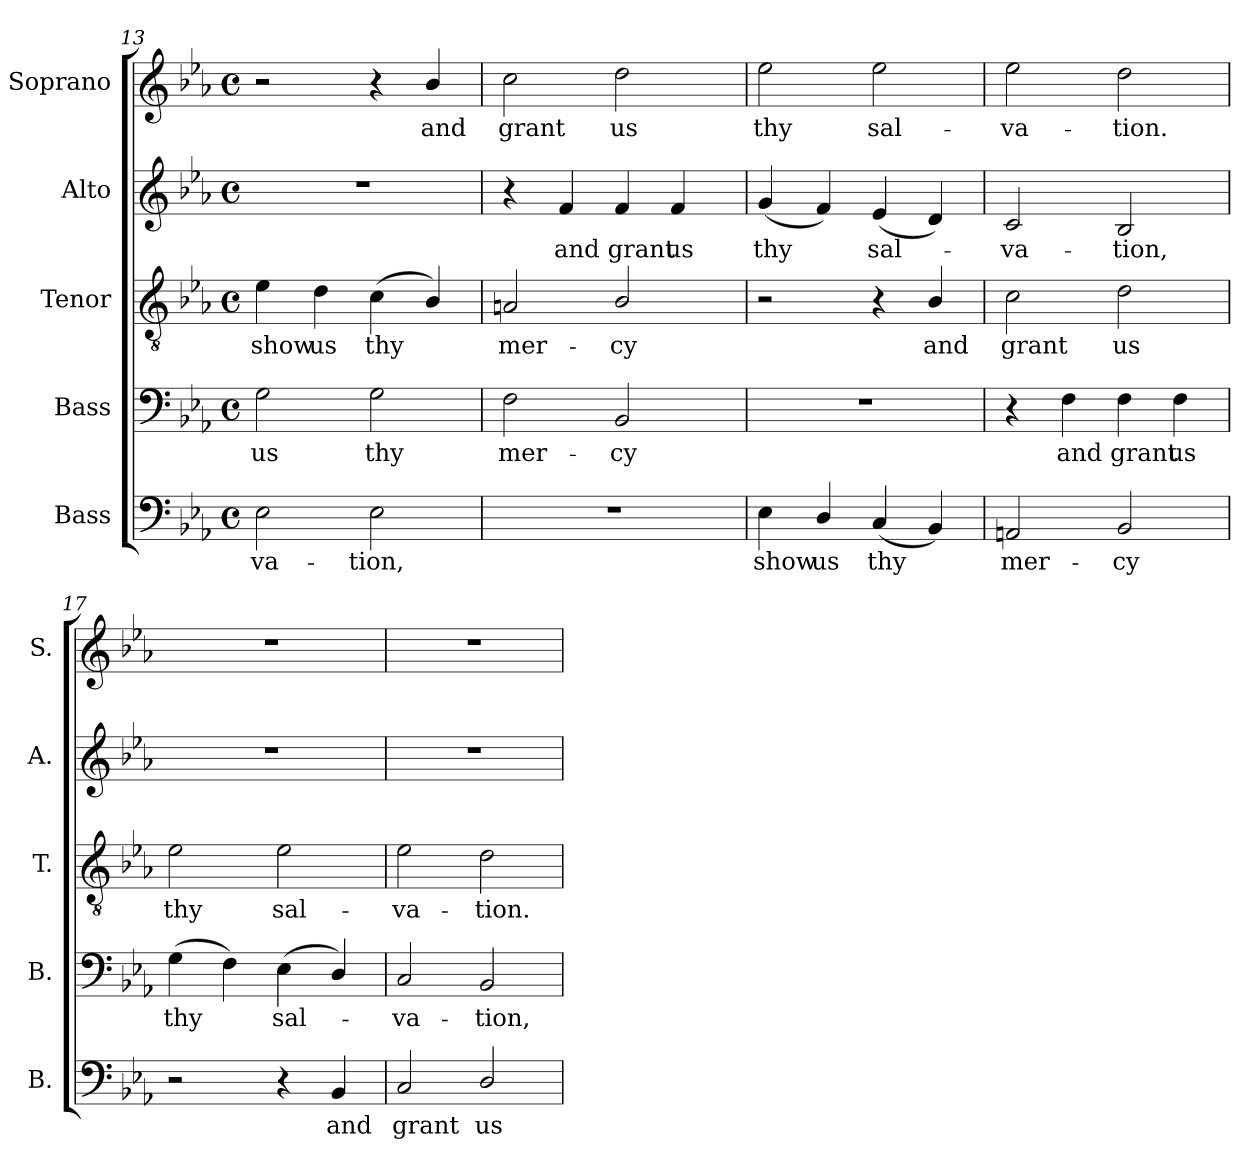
**kern	**text	**kern	**text	**kern	**text	**kern	**text	**kern	**text
*part5	*part5	*part4	*part4	*part3	*part3	*part2	*part2	*part1	*part1
*staff5	*staff5	*staff4	*staff4	*staff3	*staff3	*staff2	*staff2	*staff1	*staff1
*I"Bass	*	*I"Bass	*	*I"Tenor	*	*I"Alto	*	*I"Soprano	*
*I'B.	*	*I'B.	*	*I'T.	*	*I'A.	*	*I'S.	*
!!LO:PB:g=z
*clefF4	*	*clefF4	*	*clefGv2	*	*clefG2	*	*clefG2	*
*	*	*	*	*ITrd7c12	*	*	*	*	*
*k[b-e-a-]	*	*k[b-e-a-]	*	*k[b-e-a-]	*	*k[b-e-a-]	*	*k[b-e-a-]	*
*E-:	*	*E-:	*	*E-:	*	*E-:	*	*E-:	*
*M4/4	*	*M4/4	*	*M4/4	*	*M4/4	*	*M4/4	*
*met(c)	*	*met(c)	*	*met(c)	*	*met(c)	*	*met(c)	*
=13	=13	=13	=13	=13	=13	=13	=13	=13	=13
!	!LO:LY:b:color=#000000	!	!	!	!	!	!	!	!
!	!	!	!LO:LY:b:color=#000000	!	!	!	!	!	!
!	!	!	!	!	!LO:LY:b:color=#000000	!	!	!	!
2E-i\	-va-	2Gi\	us	4E-i\	show	1r	.	2r	.
!	!	!	!	!	!LO:LY:b:color=#000000	!	!	!	!
.	.	.	.	4Di\	us	.	.	.	.
!	!LO:LY:b:color=#000000	!	!	!	!	!	!	!	!
!	!	!	!LO:LY:b:color=#000000	!	!	!	!	!	!
!	!	!	!	!	!LO:LY:b:color=#000000	!	!	!	!
2E-i\	-tion,	2Gi\	thy	(4Ci\	thy	.	.	4r	.
!	!	!	!	!	!	!	!	!	!LO:LY:b:color=#000000
.	.	.	.	4BB-i/)	.	.	.	4b-i/	and
=14	=14	=14	=14	=14	=14	=14	=14	=14	=14
!	!	!	!LO:LY:b:color=#000000	!	!	!	!	!	!
!	!	!	!	!	!LO:LY:b:color=#000000	!	!	!	!
!	!	!	!	!	!	!	!	!	!LO:LY:b:color=#000000
1r	.	2Fi\	mer-	2AAni/	mer-	4r	.	2cci\	grant
!	!	!	!	!	!	!	!LO:LY:b:color=#000000	!	!
.	.	.	.	.	.	4fi/	and	.	.
!	!	!	!LO:LY:b:color=#000000	!	!	!	!	!	!
!	!	!	!	!	!LO:LY:b:color=#000000	!	!	!	!
!	!	!	!	!	!	!	!LO:LY:b:color=#000000	!	!
!	!	!	!	!	!	!	!	!	!LO:LY:b:color=#000000
.	.	2BB-i/	-cy	2BB-i/	-cy	4fi/	grant	2ddi\	us
!	!	!	!	!	!	!	!LO:LY:b:color=#000000	!	!
.	.	.	.	.	.	4fi/	us	.	.
=15	=15	=15	=15	=15	=15	=15	=15	=15	=15
!	!LO:LY:b:color=#000000	!	!	!	!	!	!	!	!
!	!	!	!	!	!	!	!LO:LY:b:color=#000000	!	!
!	!	!	!	!	!	!	!	!	!LO:LY:b:color=#000000
4E-i\	show	1r	.	2r	.	(4gi/	thy	2ee-i\	thy
!	!LO:LY:b:color=#000000	!	!	!	!	!	!	!	!
4Di/	us	.	.	.	.	4fi/)	.	.	.
!	!LO:LY:b:color=#000000	!	!	!	!	!	!	!	!
!	!	!	!	!	!	!	!LO:LY:b:color=#000000	!	!
!	!	!	!	!	!	!	!	!	!LO:LY:b:color=#000000
(4Ci/	thy	.	.	4r	.	(4e-i/	sal-	2ee-i\	sal-
!	!	!	!	!	!LO:LY:b:color=#000000	!	!	!	!
4BB-i/)	.	.	.	4BB-i/	and	4di/)	.	.	.
=16	=16	=16	=16	=16	=16	=16	=16	=16	=16
!	!LO:LY:b:color=#000000	!	!	!	!	!	!	!	!
!	!	!	!	!	!LO:LY:b:color=#000000	!	!	!	!
!	!	!	!	!	!	!	!LO:LY:b:color=#000000	!	!
!	!	!	!	!	!	!	!	!	!LO:LY:b:color=#000000
2AAni/	mer-	4r	.	2Ci\	grant	2ci/	-va-	2ee-i\	-va-
!	!	!	!LO:LY:b:color=#000000	!	!	!	!	!	!
.	.	4Fi\	and	.	.	.	.	.	.
!	!LO:LY:b:color=#000000	!	!	!	!	!	!	!	!
!	!	!	!LO:LY:b:color=#000000	!	!	!	!	!	!
!	!	!	!	!	!LO:LY:b:color=#000000	!	!	!	!
!	!	!	!	!	!	!	!LO:LY:b:color=#000000	!	!
!	!	!	!	!	!	!	!	!	!LO:LY:b:color=#000000
2BB-i/	-cy	4Fi\	grant	2Di\	us	2B-i/	-tion,	2ddi\	-tion.
!	!	!	!LO:LY:b:color=#000000	!	!	!	!	!	!
.	.	4Fi\	us	.	.	.	.	.	.
=17	=17	=17	=17	=17	=17	=17	=17	=17	=17
!	!	!	!LO:LY:b:color=#000000	!	!	!	!	!	!
!	!	!	!	!	!LO:LY:b:color=#000000	!	!	!	!
2r	.	(4Gi\	thy	2E-i\	thy	1r	.	1r	.
.	.	4Fi\)	.	.	.	.	.	.	.
!	!	!	!LO:LY:b:color=#000000	!	!	!	!	!	!
!	!	!	!	!	!LO:LY:b:color=#000000	!	!	!	!
4r	.	(4E-i\	sal-	2E-i\	sal-	.	.	.	.
!	!LO:LY:b:color=#000000	!	!	!	!	!	!	!	!
4BB-i/	and	4Di/)	.	.	.	.	.	.	.
=18	=18	=18	=18	=18	=18	=18	=18	=18	=18
!	!LO:LY:b:color=#000000	!	!	!	!	!	!	!	!
!	!	!	!LO:LY:b:color=#000000	!	!	!	!	!	!
!	!	!	!	!	!LO:LY:b:color=#000000	!	!	!	!
2Ci/	grant	2Ci/	-va-	2E-i\	-va-	1r	.	1r	.
!	!LO:LY:b:color=#000000	!	!	!	!	!	!	!	!
!	!	!	!LO:LY:b:color=#000000	!	!	!	!	!	!
!	!	!	!	!	!LO:LY:b:color=#000000	!	!	!	!
2Di/	us	2BB-i/	-tion,	2Di\	-tion.	.	.	.	.
=	=	=	=	=	=	=	=	=	=
*-	*-	*-	*-	*-	*-	*-	*-	*-	*-
